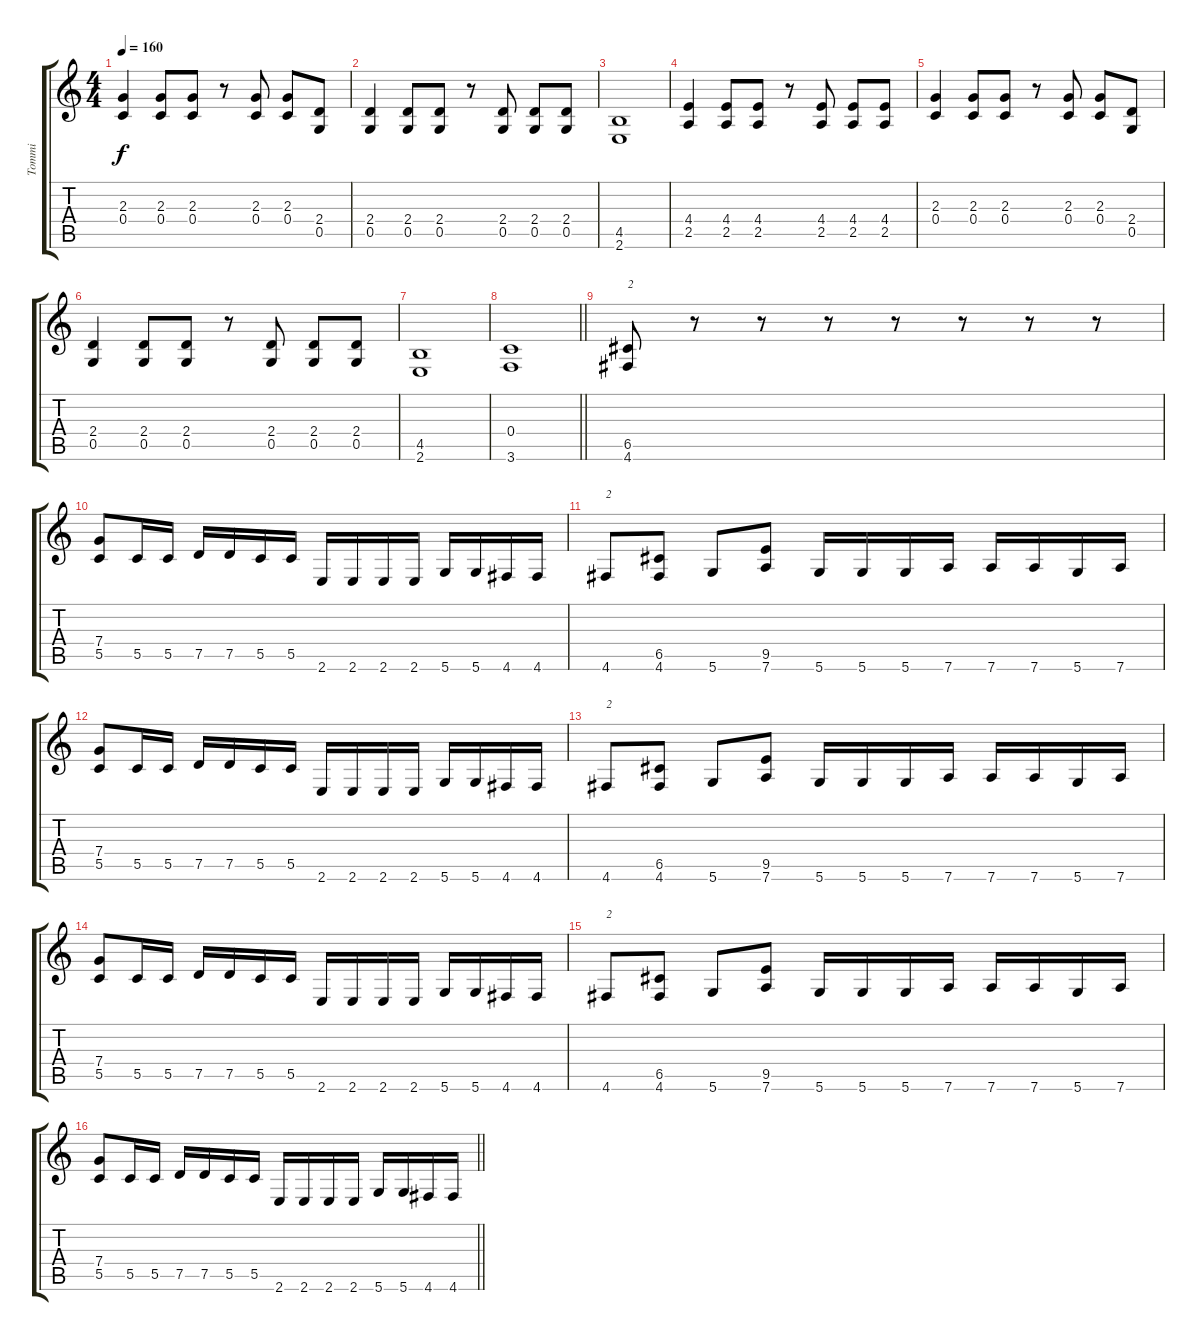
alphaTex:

\track ("Tommi" "Tommi") {instrument distortionguitar}
\staff {score tabs}
\tuning (D4 A3 F3 C3 G2 D2) {hide}
\ts (4 4)
\tempo 160
\clef g2
\ks c
(2.3 0.4).4{dy f} (2.3 0.4).8 (2.3 0.4).8 r.8 (2.3 0.4).8 (2.3 0.4).8 (2.4 0.5).8 |
(2.4 0.5).4 (2.4 0.5).8 (2.4 0.5).8 r.8 (2.4 0.5).8 (2.4 0.5).8 (2.4 0.5).8 |
(4.5 2.6).1 |
(4.4 2.5).4 (4.4 2.5).8 (4.4 2.5).8 r.8 (4.4 2.5).8 (4.4 2.5).8 (4.4 2.5).8 |
(2.3 0.4).4 (2.3 0.4).8 (2.3 0.4).8 r.8 (2.3 0.4).8 (2.3 0.4).8 (2.4 0.5).8 |
(2.4 0.5).4 (2.4 0.5).8 (2.4 0.5).8 r.8 (2.4 0.5).8 (2.4 0.5).8 (2.4 0.5).8 |
(4.5 2.6).1 |
\barLineRight lightlight
(0.4 3.6).1 |
\section ("" "")
(6.5 4.6).8{txt "2"} r.8 r.8 r.8 r.8 r.8 r.8 r.8 |
(7.4 5.5).8 5.5.16 5.5.16 7.5.16 7.5.16 5.5.16 5.5.16 2.6.16 2.6.16 2.6.16 2.6.16 5.6.16 5.6.16 4.6.16 4.6.16 |
4.6.8{txt "2"} (6.5 4.6).8 5.6.8 (9.5 7.6).8 5.6.16 5.6.16 5.6.16 7.6.16 7.6.16 7.6.16 5.6.16 7.6.16 |
(7.4 5.5).8 5.5.16 5.5.16 7.5.16 7.5.16 5.5.16 5.5.16 2.6.16 2.6.16 2.6.16 2.6.16 5.6.16 5.6.16 4.6.16 4.6.16 |
4.6.8{txt "2"} (6.5 4.6).8 5.6.8 (9.5 7.6).8 5.6.16 5.6.16 5.6.16 7.6.16 7.6.16 7.6.16 5.6.16 7.6.16 |
(7.4 5.5).8 5.5.16 5.5.16 7.5.16 7.5.16 5.5.16 5.5.16 2.6.16 2.6.16 2.6.16 2.6.16 5.6.16 5.6.16 4.6.16 4.6.16 |
4.6.8{txt "2"} (6.5 4.6).8 5.6.8 (9.5 7.6).8 5.6.16 5.6.16 5.6.16 7.6.16 7.6.16 7.6.16 5.6.16 7.6.16 |
\barLineRight lightlight
(7.4 5.5).8 5.5.16 5.5.16 7.5.16 7.5.16 5.5.16 5.5.16 2.6.16 2.6.16 2.6.16 2.6.16 5.6.16 5.6.16 4.6.16 4.6.16
